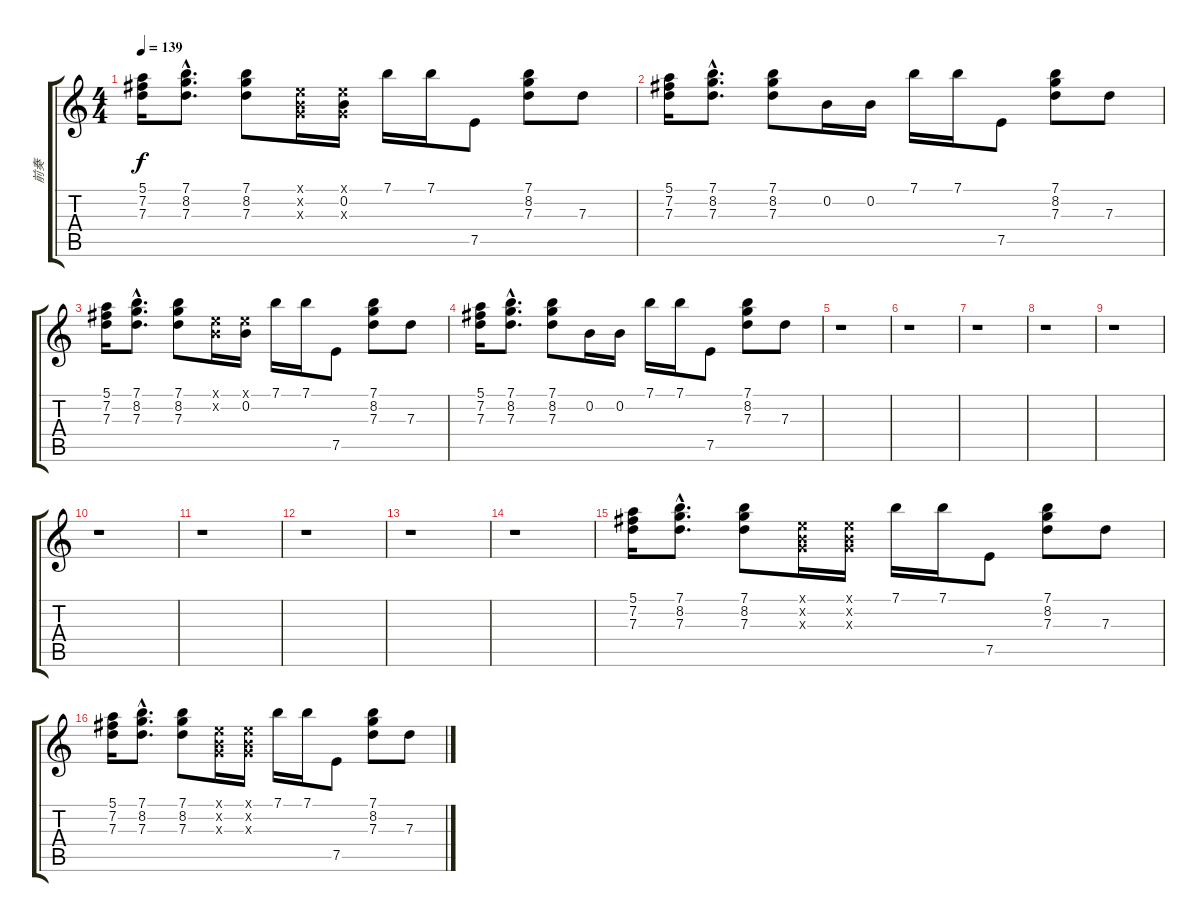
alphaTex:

\track ("前奏" "前奏") {instrument overdrivenguitar}
\staff {score tabs}
\tuning (E4 B3 G3 D3 A2 E2) {hide}
\ts (4 4)
\tempo 139
\clef g2
\ks c
(5.1 7.2 7.3).16{dy f instrument overdrivenguitar} (7.1{hac} 8.2{hac} 7.3{hac}).8{d} (7.1 8.2 7.3).8 (0.1{x} 0.2{x} 0.3{x}).16 (0.1{x} 0.2 0.3{x}).16 7.1.16 7.1.16 7.5.8 (7.1 8.2 7.3).8 7.3.8 |
(5.1 7.2 7.3).16 (7.1{hac} 8.2{hac} 7.3{hac}).8{d} (7.1 8.2 7.3).8 0.2.16 0.2.16 7.1.16 7.1.16 7.5.8 (7.1 8.2 7.3).8 7.3.8 |
(5.1 7.2 7.3).16 (7.1{hac} 8.2{hac} 7.3{hac}).8{d} (7.1 8.2 7.3).8 (0.1{x} 0.2{x}).16 (0.1{x} 0.2).16 7.1.16 7.1.16 7.5.8 (7.1 8.2 7.3).8 7.3.8 |
(5.1 7.2 7.3).16 (7.1{hac} 8.2{hac} 7.3{hac}).8{d} (7.1 8.2 7.3).8 0.2.16 0.2.16 7.1.16 7.1.16 7.5.8 (7.1 8.2 7.3).8 7.3.8 |
r.1 |
r.1 |
r.1 |
r.1 |
r.1 |
r.1 |
r.1 |
r.1 |
r.1 |
r.1 |
(5.1 7.2 7.3).16 (7.1{hac} 8.2{hac} 7.3{hac}).8{d} (7.1 8.2 7.3).8 (0.1{x} 0.2{x} 0.3{x}).16 (0.1{x} 0.2{x} 0.3{x}).16 7.1.16 7.1.16 7.5.8 (7.1 8.2 7.3).8 7.3.8 |
(5.1 7.2 7.3).16 (7.1{hac} 8.2{hac} 7.3{hac}).8{d} (7.1 8.2 7.3).8 (0.1{x} 0.2{x} 0.3{x}).16 (0.1{x} 0.2{x} 0.3{x}).16 7.1.16 7.1.16 7.5.8 (7.1 8.2 7.3).8 7.3.8
